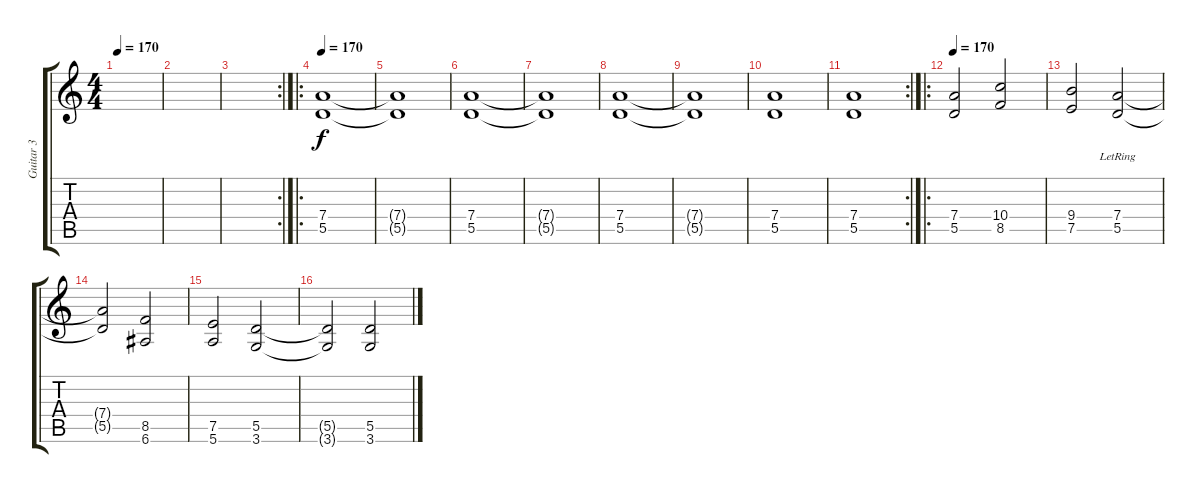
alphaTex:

\track ("Guitar 3" "Guitar 3") {instrument distortionguitar}
\staff {score tabs}
\tuning (E4 B3 G3 D3 A2 E2) {hide}
\ts (4 4)
\tempo 170
\clef g2
\ks c
|
|
\rc 2
|
\ro
\tempo 170
(7.4 5.5).1{volume 10} |
(7.4{t} 5.5{t}).1 |
(7.4 5.5).1 |
(7.4{t} 5.5{t}).1 |
(7.4 5.5).1 |
(7.4{t} 5.5{t}).1 |
(7.4 5.5).1 |
\rc 2
(7.4 5.5).1 |
\ro
\tempo 170
(7.4 5.5).2 (10.4 8.5).2 |
(9.4 7.5).2 (7.4{lr} 5.5{lr}).2 |
(7.4{t} 5.5{t}).2 (8.5 6.6).2 |
(7.5 5.6).2 (5.5 3.6).2 |
(5.5{t} 3.6{t}).2 (5.5 3.6).2
